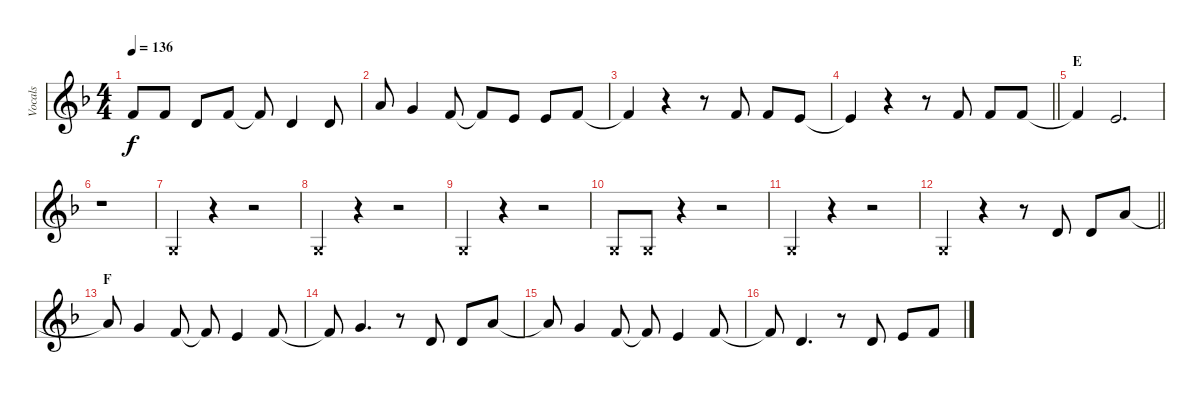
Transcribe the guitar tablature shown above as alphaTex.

\track ("Vocals" "Vocals") {instrument lead6voice}
\staff {score}
\tuning (E4 B3 G3 D3 A2 E2) {hide}
\ts (4 4)
\tempo 136
\clef g2
\ks dminor
1.1.8{dy f} 6.2.8 3.2.8 1.1.8 1.1{t}.8 3.2.4 3.2.8 |
5.1.8 3.1.4 6.2.8 6.2{t}.8 0.1.8 0.1.8 1.1.8 |
1.1{t}.4 r.4 r.8 1.1.8 1.1.8 0.1.8 |
\barLineRight lightlight
0.1{t}.4 r.4 r.8 1.1.8 1.1.8 1.1.8 |
\section ("" "E")
1.1{t}.4 0.1.2{d} |
r.1 |
0.3{x}.4 r.4 r.2 |
0.3{x}.4 r.4 r.2 |
0.3{x}.4 r.4 r.2 |
0.3{x}.8 0.3{x}.8 r.4 r.2 |
0.3{x}.4 r.4 r.2 |
\barLineRight lightlight
0.3{x}.4 r.4 r.8 3.2.8 3.2.8 5.1.8 |
\section ("" "F")
5.1{t}.8 3.1.4 1.1.8 1.1{t}.8 0.1.4 1.1.8 |
1.1{t}.8 3.1.4{d} r.8 3.2.8 3.2.8 5.1.8 |
5.1{t}.8 3.1.4 1.1.8 1.1{t}.8 0.1.4 1.1.8 |
1.1{t}.8 3.2.4{d} r.8 3.2.8 0.1.8 1.1.8
